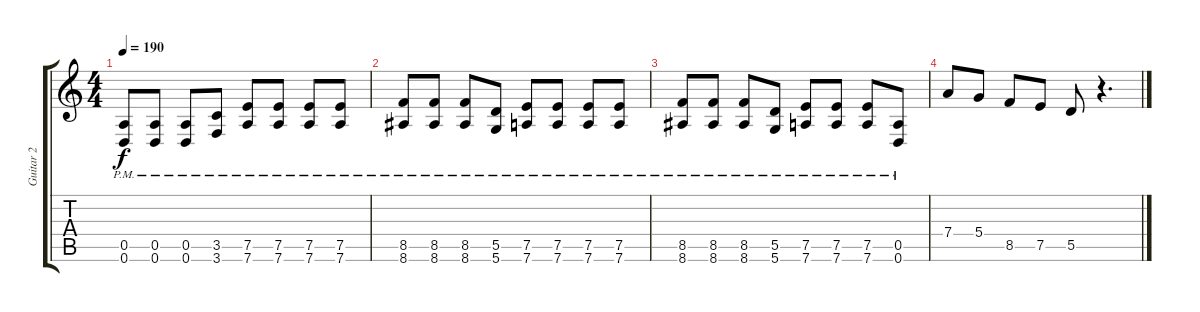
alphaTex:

\track ("Guitar 2" "Guitar 2") {instrument distortionguitar}
\staff {score tabs}
\tuning (E4 B3 G3 D3 A2 D2) {hide}
\ts (4 4)
\tempo 190
\clef g2
\ks c
(0.5{pm} 0.6{pm}).8{dy f} (0.5{pm} 0.6{pm}).8 (0.5{pm} 0.6{pm}).8 (3.5{pm} 3.6{pm}).8 (7.5{pm} 7.6{pm}).8 (7.5{pm} 7.6{pm}).8 (7.5{pm} 7.6{pm}).8 (7.5{pm} 7.6{pm}).8 |
(8.5{pm} 8.6{pm}).8 (8.5{pm} 8.6{pm}).8 (8.5{pm} 8.6{pm}).8 (5.5{pm} 5.6{pm}).8 (7.5{pm} 7.6{pm}).8 (7.5{pm} 7.6{pm}).8 (7.5{pm} 7.6{pm}).8 (7.5{pm} 7.6{pm}).8 |
(8.5{pm} 8.6{pm}).8 (8.5{pm} 8.6{pm}).8 (8.5{pm} 8.6{pm}).8 (5.5{pm} 5.6{pm}).8 (7.5{pm} 7.6{pm}).8 (7.5{pm} 7.6{pm}).8 (7.5{pm} 7.6{pm}).8 (0.5{pm} 0.6{pm}).8 |
7.4.8 5.4.8 8.5.8 7.5.8 5.5.8 r.4{d}
